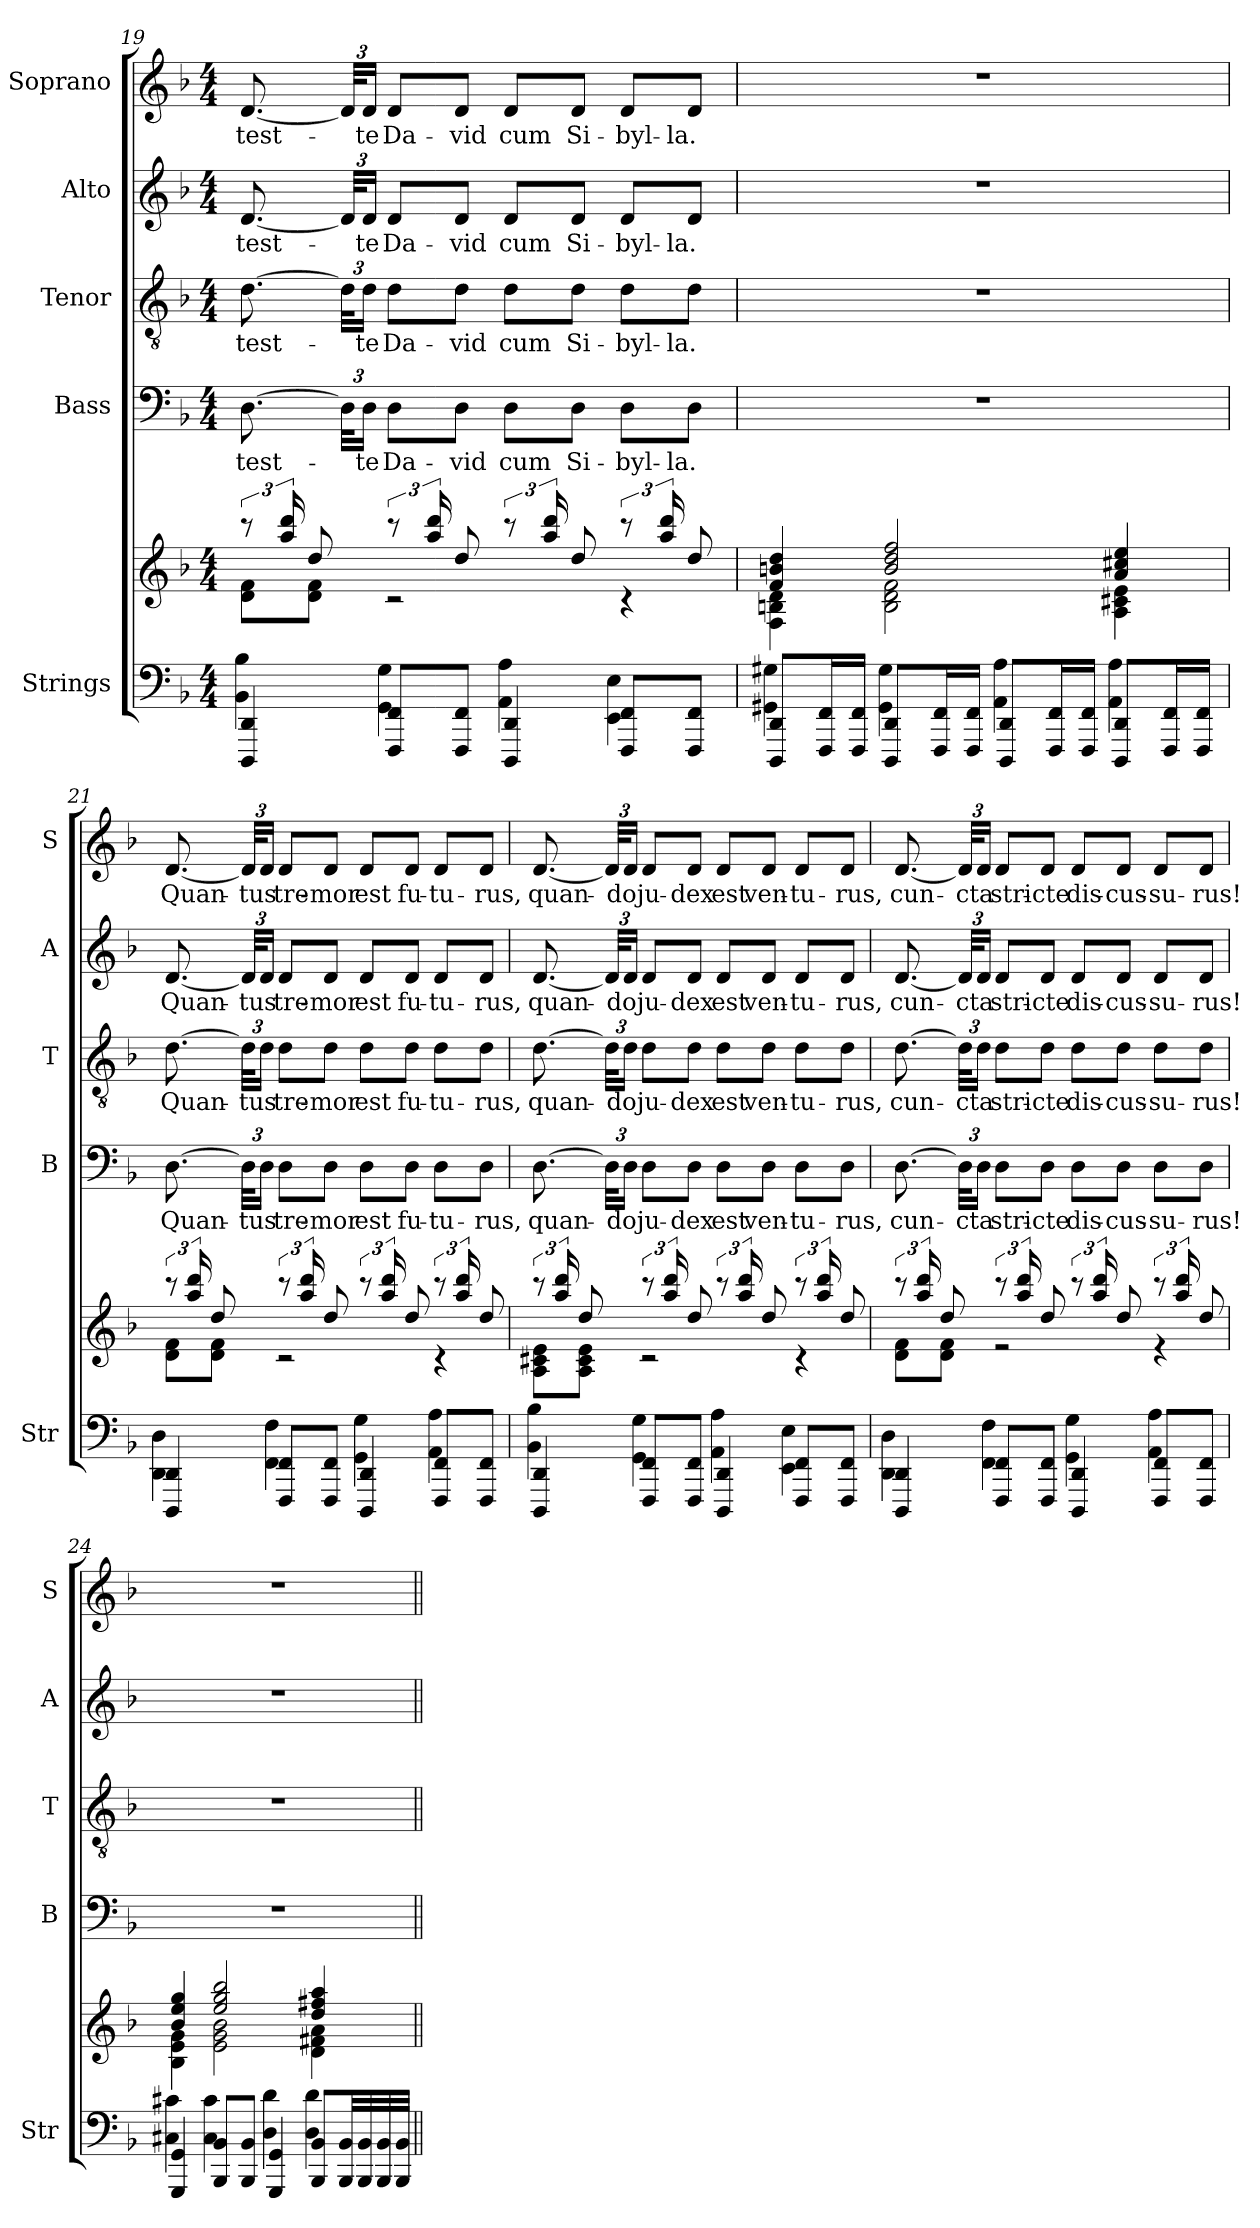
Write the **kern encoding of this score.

**kern	**kern	**kern	**text	**kern	**text	**kern	**text	**kern	**text
*part5	*part5	*part4	*part4	*part3	*part3	*part2	*part2	*part1	*part1
*staff6	*staff5	*staff4	*staff4	*staff3	*staff3	*staff2	*staff2	*staff1	*staff1
*I"Strings	*	*I"Bass	*	*I"Tenor	*	*I"Alto	*	*I"Soprano	*
*I'Str	*	*I'B	*	*I'T	*	*I'A	*	*I'S	*
*clefF4	*clefG2	*clefF4	*	*clefGv2	*	*clefG2	*	*clefG2	*
*k[b-]	*k[b-]	*k[b-]	*	*k[b-]	*	*k[b-]	*	*k[b-]	*
*M4/4	*M4/4	*M4/4	*	*M4/4	*	*M4/4	*	*M4/4	*
=19	=19	=19	=19	=19	=19	=19	=19	=19	=19
*^	*^	*	*	*	*	*	*	*	*
!	!	!	!	!	!LO:LY:b	!	!LO:LY:b	!	!LO:LY:b	!	!LO:LY:b
4DDD/ 4DD/	4BB-\ 4B-\	12r	8d\ 8f\L	[8.D	test-	[8.d	test-	[8.d	test-	[8.d	test-
.	.	24aa/ 24ddd/	.	.	.	.	.	.	.	.	.
.	.	8dd/	8d\ 8f\J	.	.	.	.	.	.	.	.
.	.	.	.	48DKLL]	.	48dKLL]	.	48dKLL]	.	48dKLL]	.
!	!	!	!	!	!LO:LY:b	!	!LO:LY:b	!	!LO:LY:b	!	!LO:LY:b
.	.	.	.	24DJJ	-te	24dJJ	-te	24dJJ	-te	24dJJ	-te
!	!	!	!	!	!LO:LY:b	!	!LO:LY:b	!	!LO:LY:b	!	!LO:LY:b
8FFF/ 8FF/L	4GG\ 4G\	12r	2r	8DL	Da-	8dL	Da-	8dL	Da-	8dL	Da-
.	.	24aa/ 24ddd/	.	.	.	.	.	.	.	.	.
!	!	!	!	!	!LO:LY:b	!	!LO:LY:b	!	!LO:LY:b	!	!LO:LY:b
8FFF/ 8FF/J	.	8dd/	.	8DJ	-vid	8dJ	-vid	8dJ	-vid	8dJ	-vid
!	!	!	!	!	!LO:LY:b	!	!LO:LY:b	!	!LO:LY:b	!	!LO:LY:b
4DDD/ 4DD/	4AA\ 4A\	12r	.	8DL	cum	8dL	cum	8dL	cum	8dL	cum
.	.	24aa/ 24ddd/	.	.	.	.	.	.	.	.	.
!	!	!	!	!	!LO:LY:b	!	!LO:LY:b	!	!LO:LY:b	!	!LO:LY:b
.	.	8dd/	.	8DJ	Si-	8dJ	Si-	8dJ	Si-	8dJ	Si-
!	!	!	!	!	!LO:LY:b	!	!LO:LY:b	!	!LO:LY:b	!	!LO:LY:b
8FFF/ 8FF/L	4EE\ 4E\	12r	4r	8DL	-byl-	8dL	-byl-	8dL	-byl-	8dL	-byl-
.	.	24aa/ 24ddd/	.	.	.	.	.	.	.	.	.
!	!	!	!	!	!LO:LY:b	!	!LO:LY:b	!	!LO:LY:b	!	!LO:LY:b
8FFF/ 8FF/J	.	8dd/	.	8DJ	-la.	8dJ	-la.	8dJ	-la.	8dJ	-la.
=20	=20	=20	=20	=20	=20	=20	=20	=20	=20	=20	=20
8DDD/ 8DD/L	4GG#X\ 4G#X\	4f/ 4bn/ 4dd/	4F\ 4Bn\ 4d\	1r	.	1r	.	1r	.	1r	.
16FFF/ 16FF/L	.	.	.	.	.	.	.	.	.	.	.
16FFF/ 16FF/JJ	.	.	.	.	.	.	.	.	.	.	.
8DDD/ 8DD/L	4GG#\ 4G#\	2b/ 2dd/ 2ff/	2B\ 2d\ 2f\	.	.	.	.	.	.	.	.
16FFF/ 16FF/L	.	.	.	.	.	.	.	.	.	.	.
16FFF/ 16FF/JJ	.	.	.	.	.	.	.	.	.	.	.
8DDD/ 8DD/L	4AA\ 4A\	.	.	.	.	.	.	.	.	.	.
16FFF/ 16FF/L	.	.	.	.	.	.	.	.	.	.	.
16FFF/ 16FF/JJ	.	.	.	.	.	.	.	.	.	.	.
8DDD/ 8DD/L	4AA\ 4A\	4a/ 4cc#X/ 4ee/	4A\ 4c#X\ 4e\	.	.	.	.	.	.	.	.
16FFF/ 16FF/L	.	.	.	.	.	.	.	.	.	.	.
16FFF/ 16FF/JJ	.	.	.	.	.	.	.	.	.	.	.
=21	=21	=21	=21	=21	=21	=21	=21	=21	=21	=21	=21
!	!	!	!	!	!LO:LY:b	!	!LO:LY:b	!	!LO:LY:b	!	!LO:LY:b
4DDD/ 4DD/	4DD\ 4D\	12r	8d\ 8f\L	[8.D	Quan-	[8.d	Quan-	[8.d	Quan-	[8.d	Quan-
.	.	24aa/ 24ddd/	.	.	.	.	.	.	.	.	.
.	.	8dd/	8d\ 8f\J	.	.	.	.	.	.	.	.
.	.	.	.	48DKLL]	.	48dKLL]	.	48dKLL]	.	48dKLL]	.
!	!	!	!	!	!LO:LY:b	!	!LO:LY:b	!	!LO:LY:b	!	!LO:LY:b
.	.	.	.	24DJJ	-tus	24dJJ	-tus	24dJJ	-tus	24dJJ	-tus
!	!	!	!	!	!LO:LY:b	!	!LO:LY:b	!	!LO:LY:b	!	!LO:LY:b
8FFF/ 8FF/L	4FF\ 4F\	12r	2r	8DL	tre-	8dL	tre-	8dL	tre-	8dL	tre-
.	.	24aa/ 24ddd/	.	.	.	.	.	.	.	.	.
!	!	!	!	!	!LO:LY:b	!	!LO:LY:b	!	!LO:LY:b	!	!LO:LY:b
8FFF/ 8FF/J	.	8dd/	.	8DJ	-mor	8dJ	-mor	8dJ	-mor	8dJ	-mor
!	!	!	!	!	!LO:LY:b	!	!LO:LY:b	!	!LO:LY:b	!	!LO:LY:b
4DDD/ 4DD/	4GG\ 4G\	12r	.	8DL	est	8dL	est	8dL	est	8dL	est
.	.	24aa/ 24ddd/	.	.	.	.	.	.	.	.	.
!	!	!	!	!	!LO:LY:b	!	!LO:LY:b	!	!LO:LY:b	!	!LO:LY:b
.	.	8dd/	.	8DJ	fu-	8dJ	fu-	8dJ	fu-	8dJ	fu-
!	!	!	!	!	!LO:LY:b	!	!LO:LY:b	!	!LO:LY:b	!	!LO:LY:b
8FFF/ 8FF/L	4AA\ 4A\	12r	4r	8DL	-tu-	8dL	-tu-	8dL	-tu-	8dL	-tu-
.	.	24aa/ 24ddd/	.	.	.	.	.	.	.	.	.
!	!	!	!	!	!LO:LY:b	!	!LO:LY:b	!	!LO:LY:b	!	!LO:LY:b
8FFF/ 8FF/J	.	8dd/	.	8DJ	-rus,	8dJ	-rus,	8dJ	-rus,	8dJ	-rus,
=22	=22	=22	=22	=22	=22	=22	=22	=22	=22	=22	=22
!	!	!	!	!	!LO:LY:b	!	!LO:LY:b	!	!LO:LY:b	!	!LO:LY:b
4DDD/ 4DD/	4BB-\ 4B-\	12r	8A\ 8c#X\ 8e\L	[8.D	quan-	[8.d	quan-	[8.d	quan-	[8.d	quan-
.	.	24aa/ 24ddd/	.	.	.	.	.	.	.	.	.
.	.	8dd/	8A\ 8c#\ 8e\J	.	.	.	.	.	.	.	.
.	.	.	.	48DKLL]	.	48dKLL]	.	48dKLL]	.	48dKLL]	.
!	!	!	!	!	!LO:LY:b	!	!LO:LY:b	!	!LO:LY:b	!	!LO:LY:b
.	.	.	.	24DJJ	-do	24dJJ	-do	24dJJ	-do	24dJJ	-do
!	!	!	!	!	!LO:LY:b	!	!LO:LY:b	!	!LO:LY:b	!	!LO:LY:b
8FFF/ 8FF/L	4GG\ 4G\	12r	2r	8DL	ju-	8dL	ju-	8dL	ju-	8dL	ju-
.	.	24aa/ 24ddd/	.	.	.	.	.	.	.	.	.
!	!	!	!	!	!LO:LY:b	!	!LO:LY:b	!	!LO:LY:b	!	!LO:LY:b
8FFF/ 8FF/J	.	8dd/	.	8DJ	-dex	8dJ	-dex	8dJ	-dex	8dJ	-dex
!	!	!	!	!	!LO:LY:b	!	!LO:LY:b	!	!LO:LY:b	!	!LO:LY:b
4DDD/ 4DD/	4AA\ 4A\	12r	.	8DL	est	8dL	est	8dL	est	8dL	est
.	.	24aa/ 24ddd/	.	.	.	.	.	.	.	.	.
!	!	!	!	!	!LO:LY:b	!	!LO:LY:b	!	!LO:LY:b	!	!LO:LY:b
.	.	8dd/	.	8DJ	ven-	8dJ	ven-	8dJ	ven-	8dJ	ven-
!	!	!	!	!	!LO:LY:b	!	!LO:LY:b	!	!LO:LY:b	!	!LO:LY:b
8FFF/ 8FF/L	4EE\ 4E\	12r	4r	8DL	-tu-	8dL	-tu-	8dL	-tu-	8dL	-tu-
.	.	24aa/ 24ddd/	.	.	.	.	.	.	.	.	.
!	!	!	!	!	!LO:LY:b	!	!LO:LY:b	!	!LO:LY:b	!	!LO:LY:b
8FFF/ 8FF/J	.	8dd/	.	8DJ	-rus,	8dJ	-rus,	8dJ	-rus,	8dJ	-rus,
=23	=23	=23	=23	=23	=23	=23	=23	=23	=23	=23	=23
!	!	!	!	!	!LO:LY:b	!	!LO:LY:b	!	!LO:LY:b	!	!LO:LY:b
4DDD/ 4DD/	4DD\ 4D\	12r	8d\ 8f\L	[8.D	cun-	[8.d	cun-	[8.d	cun-	[8.d	cun-
.	.	24aa/ 24ddd/	.	.	.	.	.	.	.	.	.
.	.	8dd/	8d\ 8f\J	.	.	.	.	.	.	.	.
.	.	.	.	48DKLL]	.	48dKLL]	.	48dKLL]	.	48dKLL]	.
!	!	!	!	!	!LO:LY:b	!	!LO:LY:b	!	!LO:LY:b	!	!LO:LY:b
.	.	.	.	24DJJ	-cta	24dJJ	-cta	24dJJ	-cta	24dJJ	-cta
!	!	!	!	!	!LO:LY:b	!	!LO:LY:b	!	!LO:LY:b	!	!LO:LY:b
8FFF/ 8FF/L	4FF\ 4F\	12r	2r	8DL	stri-	8dL	stri-	8dL	stri-	8dL	stri-
.	.	24aa/ 24ddd/	.	.	.	.	.	.	.	.	.
!	!	!	!	!	!LO:LY:b	!	!LO:LY:b	!	!LO:LY:b	!	!LO:LY:b
8FFF/ 8FF/J	.	8dd/	.	8DJ	-cte	8dJ	-cte	8dJ	-cte	8dJ	-cte
!	!	!	!	!	!LO:LY:b	!	!LO:LY:b	!	!LO:LY:b	!	!LO:LY:b
4DDD/ 4DD/	4GG\ 4G\	12r	.	8DL	dis-	8dL	dis-	8dL	dis-	8dL	dis-
.	.	24aa/ 24ddd/	.	.	.	.	.	.	.	.	.
!	!	!	!	!	!LO:LY:b	!	!LO:LY:b	!	!LO:LY:b	!	!LO:LY:b
.	.	8dd/	.	8DJ	-cus-	8dJ	-cus-	8dJ	-cus-	8dJ	-cus-
!	!	!	!	!	!LO:LY:b	!	!LO:LY:b	!	!LO:LY:b	!	!LO:LY:b
8FFF/ 8FF/L	4AA\ 4A\	12r	4r	8DL	-su-	8dL	-su-	8dL	-su-	8dL	-su-
.	.	24aa/ 24ddd/	.	.	.	.	.	.	.	.	.
!	!	!	!	!	!LO:LY:b	!	!LO:LY:b	!	!LO:LY:b	!	!LO:LY:b
8FFF/ 8FF/J	.	8dd/	.	8DJ	-rus!	8dJ	-rus!	8dJ	-rus!	8dJ	-rus!
=24	=24	=24	=24	=24	=24	=24	=24	=24	=24	=24	=24
4GGG/ 4GG/	4C#X\ 4c#X\	4b-/ 4ee/ 4gg/	4B-\ 4e\ 4g\	1r	.	1r	.	1r	.	1r	.
8BBB-/ 8BB-/L	4C#\ 4c#\	2ee/ 2gg/ 2bb-/	2e\ 2g\ 2b-\	.	.	.	.	.	.	.	.
8BBB-/ 8BB-/J	.	.	.	.	.	.	.	.	.	.	.
4GGG/ 4GG/	4D\ 4d\	.	.	.	.	.	.	.	.	.	.
8BBB-/ 8BB-/L	4D\ 4d\	4dd/ 4ff#X/ 4aa/	4d\ 4f#X\ 4a\	.	.	.	.	.	.	.	.
32BBB-/ 32BB-/LL	.	.	.	.	.	.	.	.	.	.	.
32BBB-/ 32BB-/	.	.	.	.	.	.	.	.	.	.	.
32BBB-/ 32BB-/	.	.	.	.	.	.	.	.	.	.	.
32BBB-/ 32BB-/JJJ	.	.	.	.	.	.	.	.	.	.	.
*v	*v	*	*	*	*	*	*	*	*	*	*
*	*v	*v	*	*	*	*	*	*	*	*
=||	=||	=||	=||	=||	=||	=||	=||	=||	=||
*-	*-	*-	*-	*-	*-	*-	*-	*-	*-
